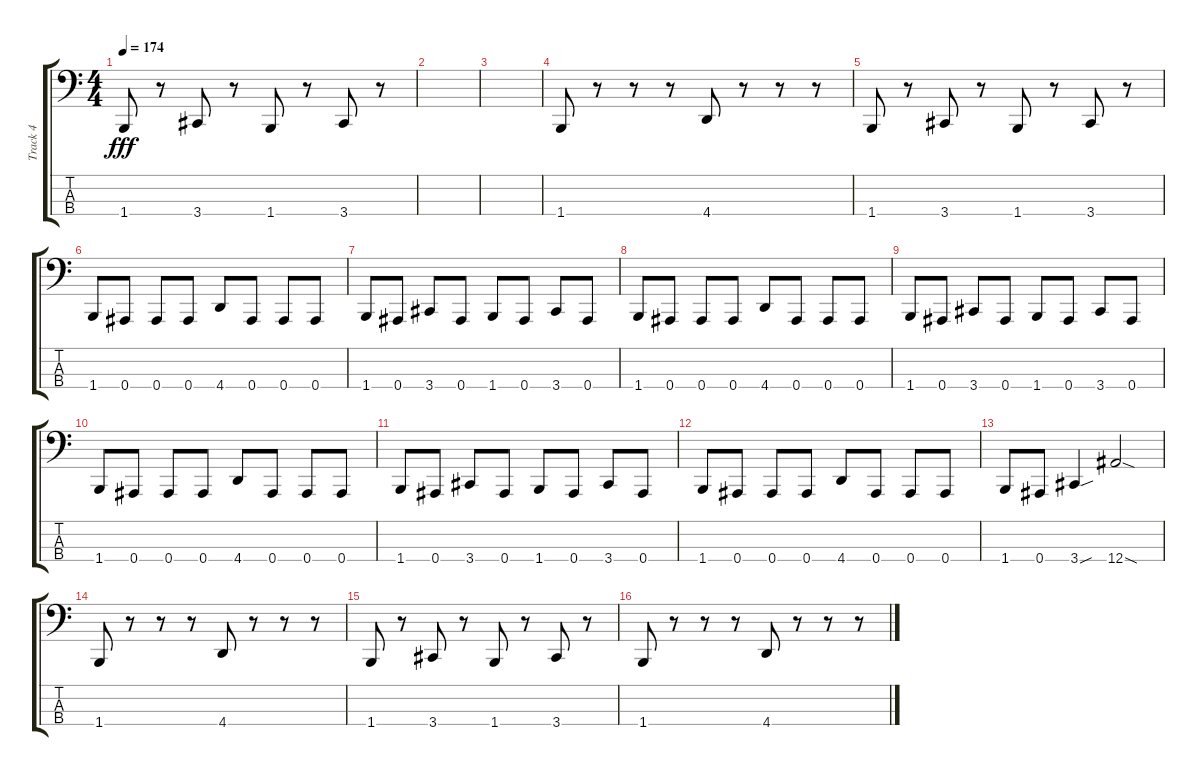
\track ("Track 4" "Track 4") {instrument slapbass2}
\staff {score tabs}
\tuning (Eb2 Bb1 F1 Bb0) {hide}
\ts (4 4)
\tempo 174
\clef f4
\ks c
1.4.8{dy fff} r.8 3.4.8 r.8 1.4.8 r.8 3.4.8 r.8 |
|
|
1.4.8 r.8 r.8 r.8 4.4.8 r.8 r.8 r.8 |
1.4.8 r.8 3.4.8 r.8 1.4.8 r.8 3.4.8 r.8 |
1.4.8 0.4.8 0.4.8 0.4.8 4.4.8 0.4.8 0.4.8 0.4.8 |
1.4.8 0.4.8 3.4.8 0.4.8 1.4.8 0.4.8 3.4.8 0.4.8 |
1.4.8 0.4.8 0.4.8 0.4.8 4.4.8 0.4.8 0.4.8 0.4.8 |
1.4.8 0.4.8 3.4.8 0.4.8 1.4.8 0.4.8 3.4.8 0.4.8 |
1.4.8 0.4.8 0.4.8 0.4.8 4.4.8 0.4.8 0.4.8 0.4.8 |
1.4.8 0.4.8 3.4.8 0.4.8 1.4.8 0.4.8 3.4.8 0.4.8 |
1.4.8 0.4.8 0.4.8 0.4.8 4.4.8 0.4.8 0.4.8 0.4.8 |
1.4.8 0.4.8 3.4{sou}.4 12.4{sod}.2 |
1.4.8 r.8 r.8 r.8 4.4.8 r.8 r.8 r.8 |
1.4.8 r.8 3.4.8 r.8 1.4.8 r.8 3.4.8 r.8 |
1.4.8 r.8 r.8 r.8 4.4.8 r.8 r.8 r.8
